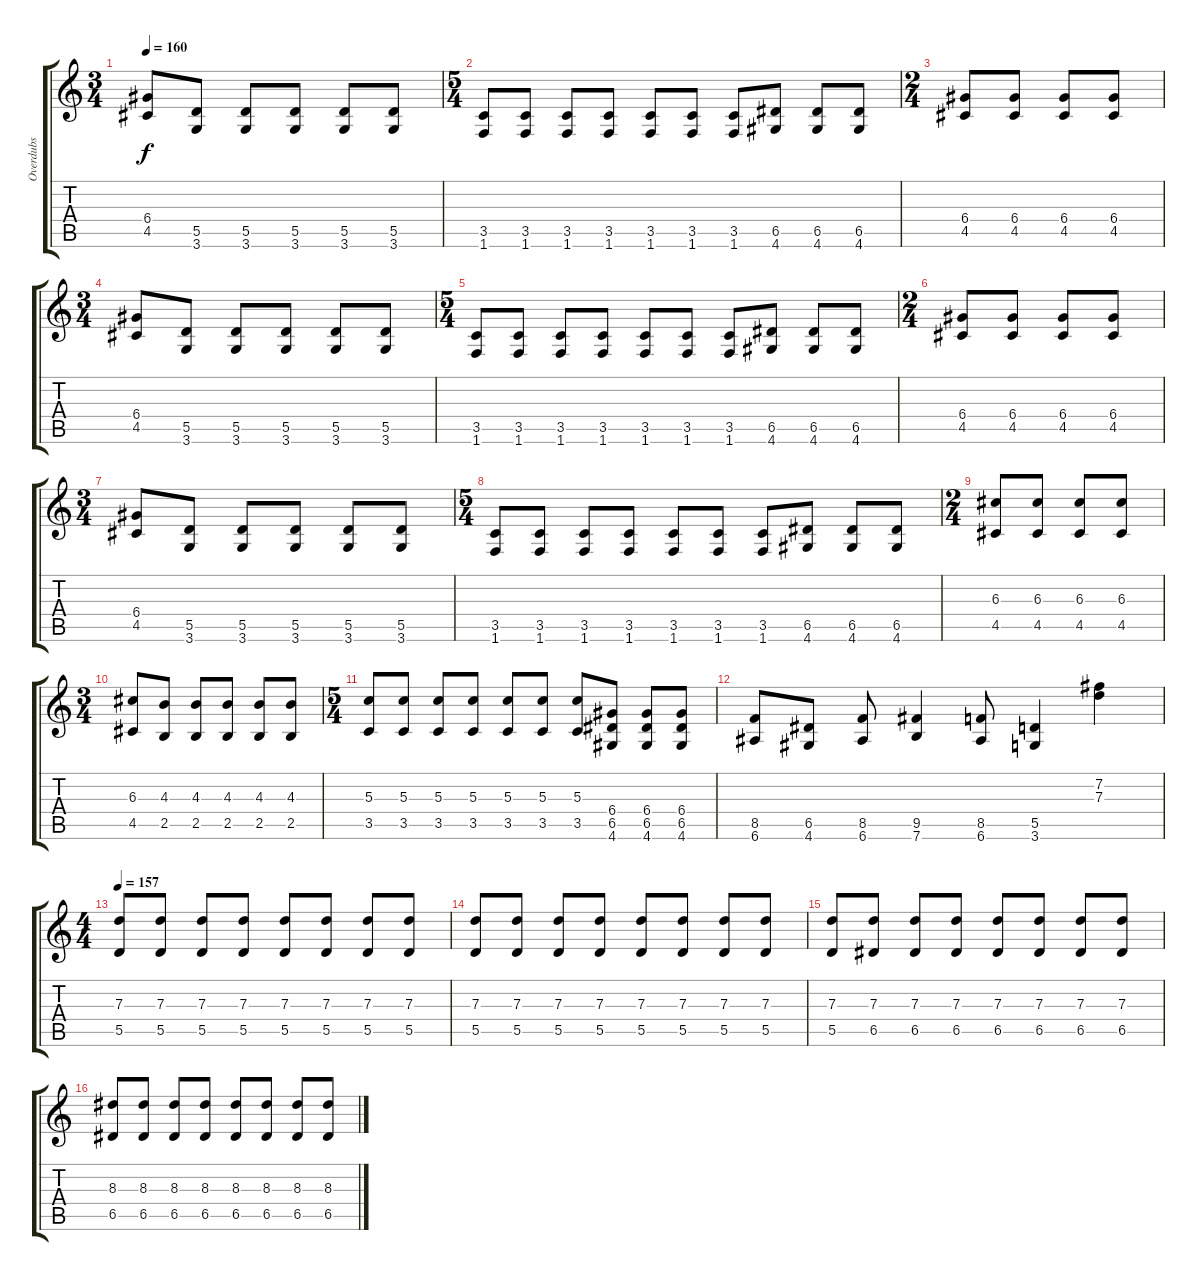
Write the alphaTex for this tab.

\track ("Overdubs" "Overdubs") {instrument overdrivenguitar}
\staff {score tabs}
\tuning (E4 B3 G3 D3 A2 E2) {hide}
\ts (3 4)
\tempo 160
\clef g2
\ks c
(6.4 4.5).8{dy f} (5.5 3.6).8 (5.5 3.6).8 (5.5 3.6).8 (5.5 3.6).8 (5.5 3.6).8 |
\ts (5 4)
(3.5 1.6).8 (3.5 1.6).8 (3.5 1.6).8 (3.5 1.6).8 (3.5 1.6).8 (3.5 1.6).8 (3.5 1.6).8 (6.5 4.6).8 (6.5 4.6).8 (6.5 4.6).8 |
\ts (2 4)
(6.4 4.5).8 (6.4 4.5).8 (6.4 4.5).8 (6.4 4.5).8 |
\ts (3 4)
(6.4 4.5).8 (5.5 3.6).8 (5.5 3.6).8 (5.5 3.6).8 (5.5 3.6).8 (5.5 3.6).8 |
\ts (5 4)
(3.5 1.6).8 (3.5 1.6).8 (3.5 1.6).8 (3.5 1.6).8 (3.5 1.6).8 (3.5 1.6).8 (3.5 1.6).8 (6.5 4.6).8 (6.5 4.6).8 (6.5 4.6).8 |
\ts (2 4)
(6.4 4.5).8 (6.4 4.5).8 (6.4 4.5).8 (6.4 4.5).8 |
\ts (3 4)
(6.4 4.5).8 (5.5 3.6).8 (5.5 3.6).8 (5.5 3.6).8 (5.5 3.6).8 (5.5 3.6).8 |
\ts (5 4)
(3.5 1.6).8 (3.5 1.6).8 (3.5 1.6).8 (3.5 1.6).8 (3.5 1.6).8 (3.5 1.6).8 (3.5 1.6).8 (6.5 4.6).8 (6.5 4.6).8 (6.5 4.6).8 |
\ts (2 4)
(6.3 4.5).8 (6.3 4.5).8 (6.3 4.5).8 (6.3 4.5).8 |
\ts (3 4)
(6.3 4.5).8 (4.3 2.5).8 (4.3 2.5).8 (4.3 2.5).8 (4.3 2.5).8 (4.3 2.5).8 |
\ts (5 4)
(5.3 3.5).8 (5.3 3.5).8 (5.3 3.5).8 (5.3 3.5).8 (5.3 3.5).8 (5.3 3.5).8 (5.3 3.5).8 (6.4 6.5 4.6).8 (6.4 6.5 4.6).8 (6.4 6.5 4.6).8 |
(8.5 6.6).8 (6.5 4.6).8 (8.5 6.6).8 (9.5 7.6).4 (8.5 6.6).8 (5.5 3.6).4 (7.2 7.3).4{instrument guitarharmonics} |
\ts (4 4)
\tempo 157
(7.3 5.5).8{instrument overdrivenguitar} (7.3 5.5).8 (7.3 5.5).8 (7.3 5.5).8 (7.3 5.5).8 (7.3 5.5).8 (7.3 5.5).8 (7.3 5.5).8 |
(7.3 5.5).8 (7.3 5.5).8 (7.3 5.5).8 (7.3 5.5).8 (7.3 5.5).8 (7.3 5.5).8 (7.3 5.5).8 (7.3 5.5).8 |
(7.3 5.5).8 (7.3 6.5).8 (7.3 6.5).8 (7.3 6.5).8 (7.3 6.5).8 (7.3 6.5).8 (7.3 6.5).8 (7.3 6.5).8 |
(8.3 6.5).8 (8.3 6.5).8 (8.3 6.5).8 (8.3 6.5).8 (8.3 6.5).8 (8.3 6.5).8 (8.3 6.5).8 (8.3 6.5).8
